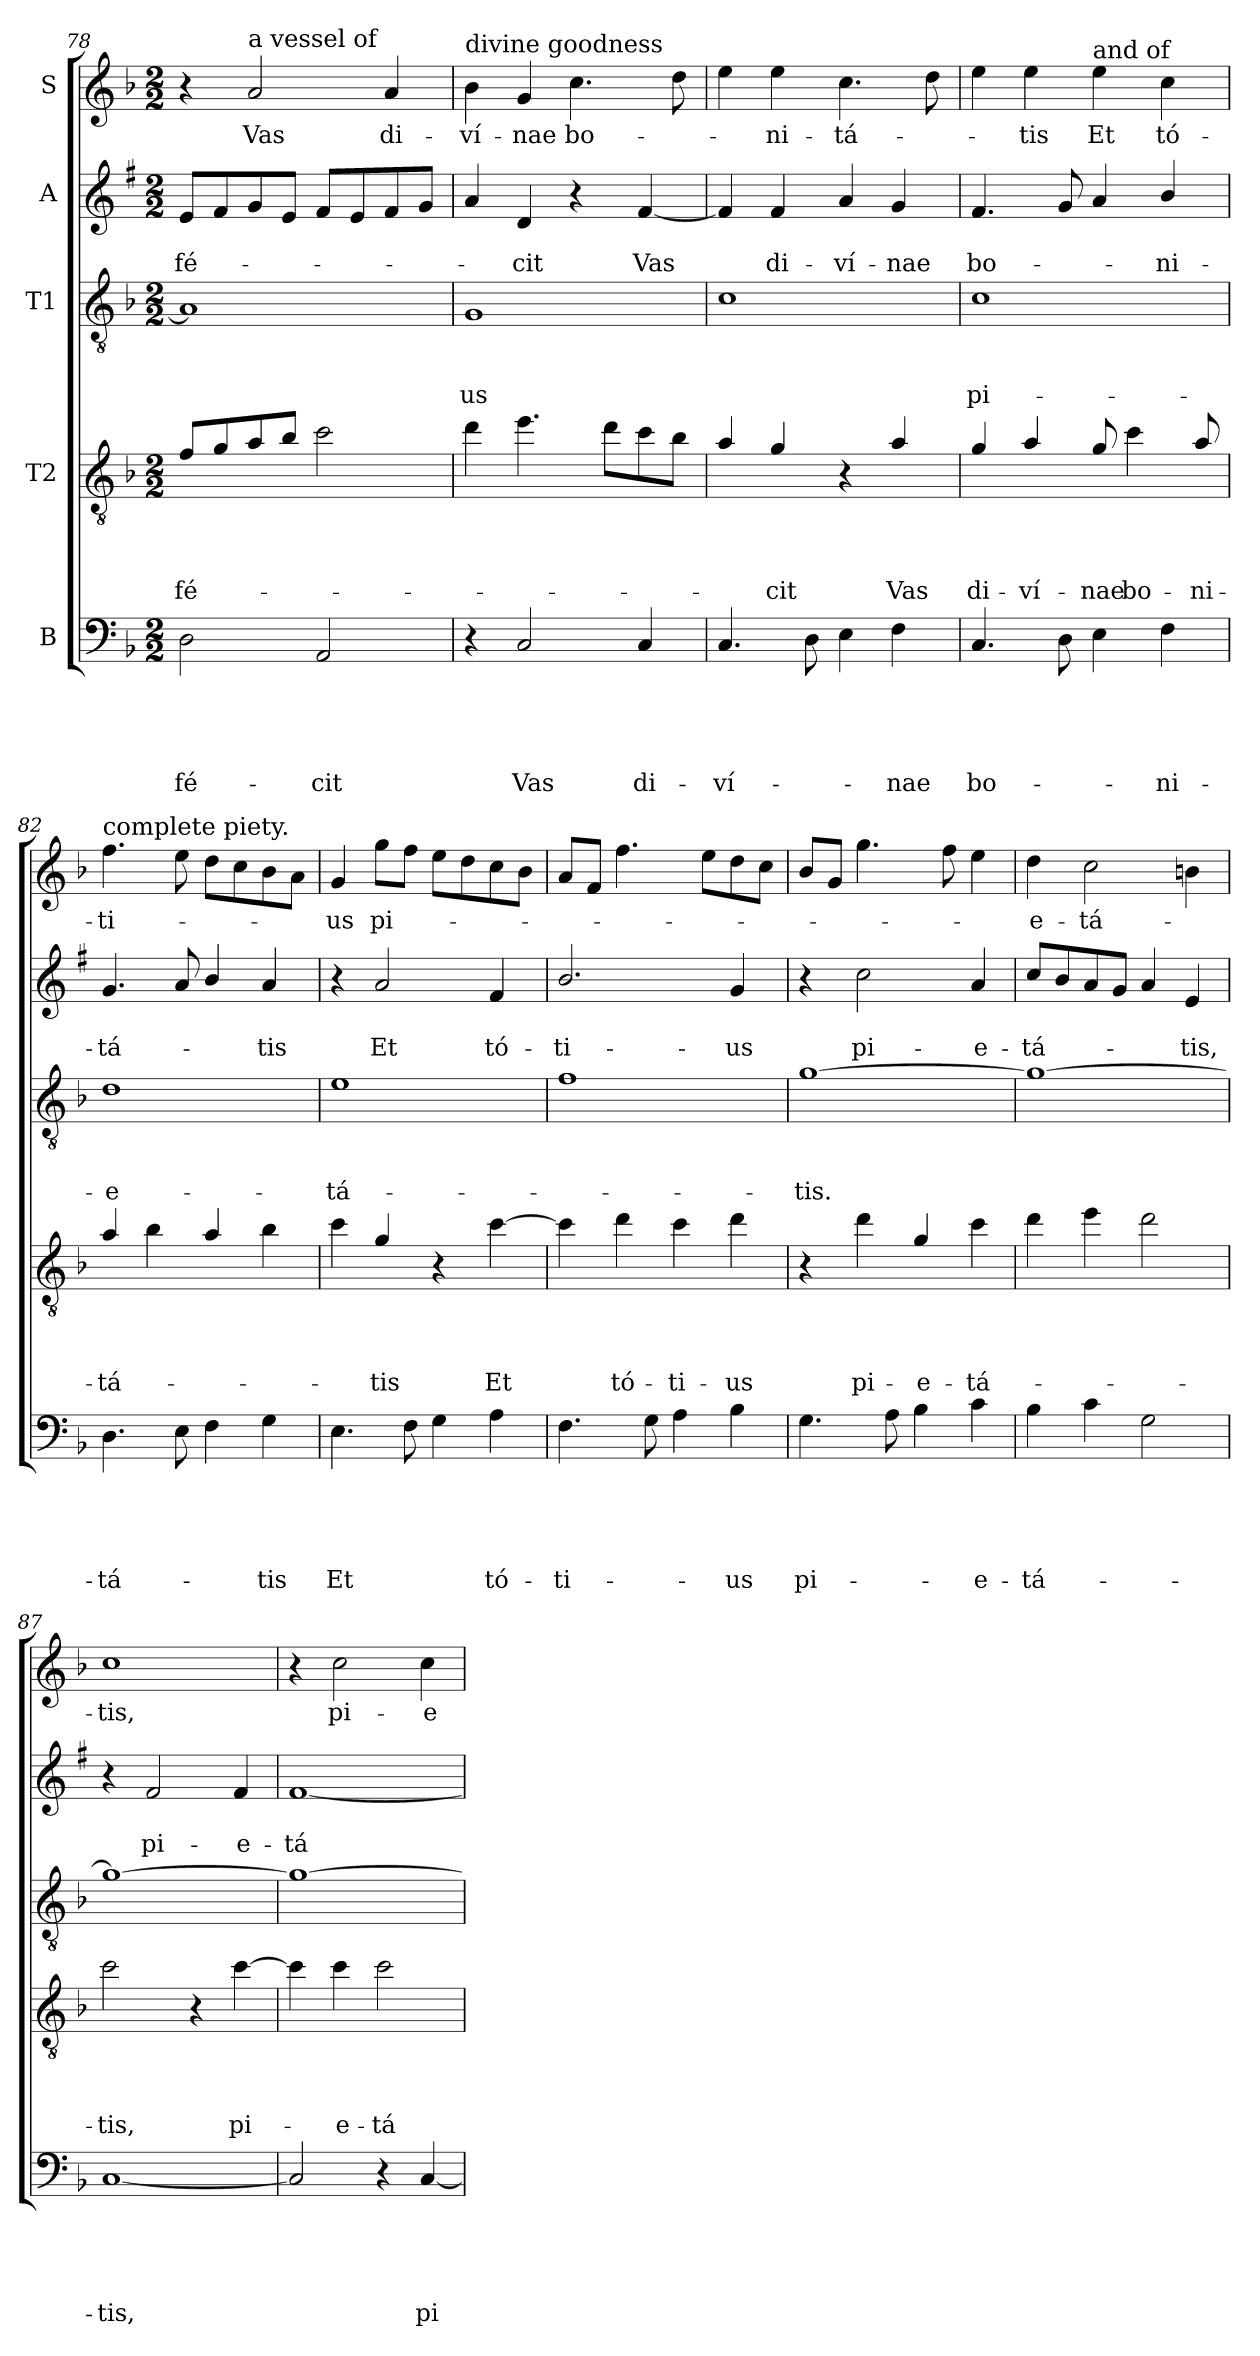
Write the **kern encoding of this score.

**kern	**text	**text	**text	**text	**text	**kern	**text	**text	**text	**text	**kern	**text	**text	**text	**kern	**text	**text	**kern	**text
*part5	*part5	*part5	*part5	*part5	*part5	*part4	*part4	*part4	*part4	*part4	*part3	*part3	*part3	*part3	*part2	*part2	*part2	*part1	*part1
*staff5	*staff5	*staff5	*staff5	*staff5	*staff5	*staff4	*staff4	*staff4	*staff4	*staff4	*staff3	*staff3	*staff3	*staff3	*staff2	*staff2	*staff2	*staff1	*staff1
*I"B	*	*	*	*	*	*I"T2	*	*	*	*	*I"T1	*	*	*	*I"A	*	*	*I"S	*
*clefF4	*	*	*	*	*	*clefGv2	*	*	*	*	*clefGv2	*	*	*	*clefG2	*	*	*clefG2	*
*	*	*	*	*	*	*ITrd8c14	*	*	*	*	*	*	*	*	*ITrd1c2	*	*	*	*
*k[b-]	*	*	*	*	*	*k[b-]	*	*	*	*	*k[b-]	*	*	*	*k[b-]	*	*	*k[b-]	*
*F:	*	*	*	*	*	*F:	*	*	*	*	*F:	*	*	*	*F:	*	*	*F:	*
*M2/2	*	*	*	*	*	*M2/2	*	*	*	*	*M2/2	*	*	*	*M2/2	*	*	*M2/2	*
=78	=78	=78	=78	=78	=78	=78	=78	=78	=78	=78	=78	=78	=78	=78	=78	=78	=78	=78	=78
!	!	!	!	!	!LO:LY:b	!	!	!	!	!LO:LY:b	!	!	!	!	!	!	!LO:LY:b	!	!
2D\	.	.	.	.	fé-	8F/L	.	.	.	fé-	1A]	.	.	.	8d/L	.	fé-	4r	.
.	.	.	.	.	.	8G/	.	.	.	.	.	.	.	.	8e/	.	.	.	.
!	!	!	!	!	!	!	!	!	!	!	!	!	!	!	!	!	!	!LO:TX:a:t=a vessel of	!
!	!	!	!	!	!	!	!	!	!	!	!	!	!	!	!	!	!	!	!LO:LY:b
.	.	.	.	.	.	8A/	.	.	.	.	.	.	.	.	8f/	.	.	2a/	Vas
.	.	.	.	.	.	8B-/J	.	.	.	.	.	.	.	.	8d/J	.	.	.	.
!	!	!	!	!	!LO:LY:b	!	!	!	!	!	!	!	!	!	!	!	!	!	!
2AA/	.	.	.	.	-cit	2c\	.	.	.	.	.	.	.	.	8e/L	.	.	.	.
.	.	.	.	.	.	.	.	.	.	.	.	.	.	.	8d/	.	.	.	.
!	!	!	!	!	!	!	!	!	!	!	!	!	!	!	!	!	!	!	!LO:LY:b
.	.	.	.	.	.	.	.	.	.	.	.	.	.	.	8e/	.	.	4a/	di-
.	.	.	.	.	.	.	.	.	.	.	.	.	.	.	8f/J	.	.	.	.
=79	=79	=79	=79	=79	=79	=79	=79	=79	=79	=79	=79	=79	=79	=79	=79	=79	=79	=79	=79
!	!	!	!	!	!	!	!	!	!	!	!	!	!	!	!	!	!	!LO:TX:a:t=divine goodness	!
!	!	!	!	!	!	!	!	!	!	!	!	!	!	!LO:LY:b	!	!	!	!	!LO:LY:b
4r	.	.	.	.	.	4d\	.	.	.	.	1G	.	.	-us	4g/	.	.	4b-\	-ví-
!	!	!	!	!	!LO:LY:b	!	!	!	!	!	!	!	!	!	!	!	!LO:LY:b	!	!LO:LY:b
2C/	.	.	.	.	Vas	4.e\	.	.	.	.	.	.	.	.	4c/	.	-cit	4g/	-nae
!	!	!	!	!	!	!	!	!	!	!	!	!	!	!	!	!	!	!	!LO:LY:b
.	.	.	.	.	.	.	.	.	.	.	.	.	.	.	4r	.	.	4.cc\	bo-
.	.	.	.	.	.	8d\L	.	.	.	.	.	.	.	.	.	.	.	.	.
!	!	!	!	!	!LO:LY:b	!	!	!	!	!	!	!	!	!	!	!	!LO:LY:b	!	!
4C/	.	.	.	.	di-	8c\	.	.	.	.	.	.	.	.	[4e/	.	Vas	.	.
.	.	.	.	.	.	8B-\J	.	.	.	.	.	.	.	.	.	.	.	8dd\	.
=80	=80	=80	=80	=80	=80	=80	=80	=80	=80	=80	=80	=80	=80	=80	=80	=80	=80	=80	=80
!	!	!	!	!	!LO:LY:b	!	!	!	!	!	!	!	!	!	!	!	!	!	!
4.C/	.	.	.	.	-ví-	4A/	.	.	.	.	1c	.	.	.	4e/]	.	.	4ee\	.
!	!	!	!	!	!	!	!	!	!	!LO:LY:b	!	!	!	!	!	!	!LO:LY:b	!	!LO:LY:b
.	.	.	.	.	.	4G/	.	.	.	-cit	.	.	.	.	4e/	.	di-	4ee\	-ni-
8D\	.	.	.	.	.	.	.	.	.	.	.	.	.	.	.	.	.	.	.
!	!	!	!	!	!	!	!	!	!	!	!	!	!	!	!	!	!LO:LY:b	!	!LO:LY:b
4E\	.	.	.	.	.	4r	.	.	.	.	.	.	.	.	4g/	.	-ví-	4.cc\	-tá-
!	!	!	!	!	!LO:LY:b	!	!	!	!	!LO:LY:b	!	!	!	!	!	!	!LO:LY:b	!	!
4F\	.	.	.	.	-nae	4A/	.	.	.	Vas	.	.	.	.	4f/	.	-nae	.	.
.	.	.	.	.	.	.	.	.	.	.	.	.	.	.	.	.	.	8dd\	.
=81	=81	=81	=81	=81	=81	=81	=81	=81	=81	=81	=81	=81	=81	=81	=81	=81	=81	=81	=81
!	!	!	!	!	!LO:LY:b	!	!	!	!	!LO:LY:b	!	!	!	!LO:LY:b	!	!	!LO:LY:b	!	!
4.C/	.	.	.	.	bo-	4G/	.	.	.	di-	1c	.	.	pi-	4.e/	.	bo-	4ee\	.
!	!	!	!	!	!	!	!	!	!	!LO:LY:b	!	!	!	!	!	!	!	!	!LO:LY:b
.	.	.	.	.	.	4A/	.	.	.	-ví-	.	.	.	.	.	.	.	4ee\	-tis
8D\	.	.	.	.	.	.	.	.	.	.	.	.	.	.	8f/	.	.	.	.
!	!	!	!	!	!	!	!	!	!	!	!	!	!	!	!	!	!	!LO:TX:a:t=and of	!
!	!	!	!	!	!	!	!	!	!	!LO:LY:b	!	!	!	!	!	!	!	!	!LO:LY:b
4E\	.	.	.	.	.	8G/	.	.	.	-nae	.	.	.	.	4g/	.	.	4ee\	Et
!	!	!	!	!	!	!	!	!	!	!LO:LY:b	!	!	!	!	!	!	!	!	!
.	.	.	.	.	.	4c\	.	.	.	bo-	.	.	.	.	.	.	.	.	.
!	!	!	!	!	!LO:LY:b	!	!	!	!	!	!	!	!	!	!	!	!LO:LY:b	!	!LO:LY:b
4F\	.	.	.	.	-ni-	.	.	.	.	.	.	.	.	.	4a/	.	-ni-	4cc\	tó-
!	!	!	!	!	!	!	!	!	!	!LO:LY:b	!	!	!	!	!	!	!	!	!
.	.	.	.	.	.	8A/	.	.	.	-ni-	.	.	.	.	.	.	.	.	.
!!LO:LB:g=z
=82	=82	=82	=82	=82	=82	=82	=82	=82	=82	=82	=82	=82	=82	=82	=82	=82	=82	=82	=82
!	!	!	!	!	!	!	!	!	!	!	!	!	!	!	!	!	!	!LO:TX:a:t=complete piety.	!
!	!	!	!	!	!LO:LY:b	!	!	!	!	!LO:LY:b	!	!	!	!LO:LY:b	!	!	!LO:LY:b	!	!LO:LY:b
4.D\	.	.	.	.	-tá-	4A/	.	.	.	-tá-	1d	.	.	-e-	4.f/	.	-tá-	4.ff\	-ti-
.	.	.	.	.	.	4B-\	.	.	.	.	.	.	.	.	.	.	.	.	.
8E\	.	.	.	.	.	.	.	.	.	.	.	.	.	.	8g/	.	.	8ee\	.
4F\	.	.	.	.	.	4A/	.	.	.	.	.	.	.	.	4a/	.	.	8dd\L	.
.	.	.	.	.	.	.	.	.	.	.	.	.	.	.	.	.	.	8cc\	.
!	!	!	!	!	!LO:LY:b	!	!	!	!	!	!	!	!	!	!	!	!LO:LY:b	!	!
4G\	.	.	.	.	-tis	4B-\	.	.	.	.	.	.	.	.	4g/	.	-tis	8b-\	.
.	.	.	.	.	.	.	.	.	.	.	.	.	.	.	.	.	.	8a\J	.
=83	=83	=83	=83	=83	=83	=83	=83	=83	=83	=83	=83	=83	=83	=83	=83	=83	=83	=83	=83
!	!	!	!	!	!LO:LY:b	!	!	!	!	!	!	!	!	!LO:LY:b	!	!	!	!	!LO:LY:b
4.E\	.	.	.	.	Et	4c\	.	.	.	.	1e	.	.	-tá-	4r	.	.	4g/	-us
!	!	!	!	!	!	!	!	!	!	!LO:LY:b	!	!	!	!	!	!	!LO:LY:b	!	!LO:LY:b
.	.	.	.	.	.	4G/	.	.	.	-tis	.	.	.	.	2g/	.	Et	8gg\L	pi-
8F\	.	.	.	.	.	.	.	.	.	.	.	.	.	.	.	.	.	8ff\J	.
4G\	.	.	.	.	.	4r	.	.	.	.	.	.	.	.	.	.	.	8ee\L	.
.	.	.	.	.	.	.	.	.	.	.	.	.	.	.	.	.	.	8dd\	.
!	!	!	!	!	!LO:LY:b	!	!	!	!	!LO:LY:b	!	!	!	!	!	!	!LO:LY:b	!	!
4A\	.	.	.	.	tó-	[4c\	.	.	.	Et	.	.	.	.	4e/	.	tó-	8cc\	.
.	.	.	.	.	.	.	.	.	.	.	.	.	.	.	.	.	.	8b-\J	.
=84	=84	=84	=84	=84	=84	=84	=84	=84	=84	=84	=84	=84	=84	=84	=84	=84	=84	=84	=84
!	!	!	!	!	!LO:LY:b	!	!	!	!	!	!	!	!	!	!	!	!LO:LY:b	!	!
4.F\	.	.	.	.	-ti-	4c\]	.	.	.	.	1f	.	.	.	2.a/	.	-ti-	8a/L	.
.	.	.	.	.	.	.	.	.	.	.	.	.	.	.	.	.	.	8f/J	.
!	!	!	!	!	!	!	!	!	!	!LO:LY:b	!	!	!	!	!	!	!	!	!
.	.	.	.	.	.	4d\	.	.	.	tó-	.	.	.	.	.	.	.	4.ff\	.
8G\	.	.	.	.	.	.	.	.	.	.	.	.	.	.	.	.	.	.	.
!	!	!	!	!	!	!	!	!	!	!LO:LY:b	!	!	!	!	!	!	!	!	!
4A\	.	.	.	.	.	4c\	.	.	.	-ti-	.	.	.	.	.	.	.	.	.
.	.	.	.	.	.	.	.	.	.	.	.	.	.	.	.	.	.	8ee\L	.
!	!	!	!	!	!LO:LY:b	!	!	!	!	!LO:LY:b	!	!	!	!	!	!	!LO:LY:b	!	!
4B-\	.	.	.	.	-us	4d\	.	.	.	-us	.	.	.	.	4f/	.	-us	8dd\	.
.	.	.	.	.	.	.	.	.	.	.	.	.	.	.	.	.	.	8cc\J	.
=85	=85	=85	=85	=85	=85	=85	=85	=85	=85	=85	=85	=85	=85	=85	=85	=85	=85	=85	=85
!	!	!	!	!	!LO:LY:b	!	!	!	!	!	!	!	!	!LO:LY:b	!	!	!	!	!
4.G\	.	.	.	.	pi-	4r	.	.	.	.	[1g	.	.	-tis.	4r	.	.	8b-/L	.
.	.	.	.	.	.	.	.	.	.	.	.	.	.	.	.	.	.	8g/J	.
!	!	!	!	!	!	!	!	!	!	!LO:LY:b	!	!	!	!	!	!	!LO:LY:b	!	!
.	.	.	.	.	.	4d\	.	.	.	pi-	.	.	.	.	2b-\	.	pi-	4.gg\	.
8A\	.	.	.	.	.	.	.	.	.	.	.	.	.	.	.	.	.	.	.
!	!	!	!	!	!	!	!	!	!	!LO:LY:b	!	!	!	!	!	!	!	!	!
4B-\	.	.	.	.	.	4G/	.	.	.	-e-	.	.	.	.	.	.	.	.	.
.	.	.	.	.	.	.	.	.	.	.	.	.	.	.	.	.	.	8ff\	.
!	!	!	!	!	!LO:LY:b	!	!	!	!	!LO:LY:b	!	!	!	!	!	!	!LO:LY:b	!	!
4c\	.	.	.	.	-e-	4c\	.	.	.	-tá-	.	.	.	.	4g/	.	-e-	4ee\	.
=86	=86	=86	=86	=86	=86	=86	=86	=86	=86	=86	=86	=86	=86	=86	=86	=86	=86	=86	=86
!	!	!	!	!	!LO:LY:b	!	!	!	!	!	!	!	!	!	!	!	!LO:LY:b	!	!LO:LY:b
4B-\	.	.	.	.	-tá-	4d\	.	.	.	.	1g_	.	.	.	8b-/L	.	-tá-	4dd\	-e-
.	.	.	.	.	.	.	.	.	.	.	.	.	.	.	8a/	.	.	.	.
!	!	!	!	!	!	!	!	!	!	!	!	!	!	!	!	!	!	!	!LO:LY:b
4c\	.	.	.	.	.	4e\	.	.	.	.	.	.	.	.	8g/	.	.	2cc\	-tá-
.	.	.	.	.	.	.	.	.	.	.	.	.	.	.	8f/J	.	.	.	.
2G\	.	.	.	.	.	2d\	.	.	.	.	.	.	.	.	4g/	.	.	.	.
!	!	!	!	!	!	!	!	!	!	!	!	!	!	!	!	!	!LO:LY:b	!	!
.	.	.	.	.	.	.	.	.	.	.	.	.	.	.	4d/	.	-tis,	4b\	.
!!LO:PB:g=z
=87	=87	=87	=87	=87	=87	=87	=87	=87	=87	=87	=87	=87	=87	=87	=87	=87	=87	=87	=87
!	!	!	!	!	!LO:LY:b	!	!	!	!	!LO:LY:b	!	!	!	!	!	!	!	!	!LO:LY:b
[1C	.	.	.	.	-tis,	2c\	.	.	.	-tis,	1g_	.	.	.	4r	.	.	1cc	-tis,
!	!	!	!	!	!	!	!	!	!	!	!	!	!	!	!	!	!LO:LY:b	!	!
.	.	.	.	.	.	.	.	.	.	.	.	.	.	.	2e/	.	pi-	.	.
.	.	.	.	.	.	4r	.	.	.	.	.	.	.	.	.	.	.	.	.
!	!	!	!	!	!	!	!	!	!	!LO:LY:b	!	!	!	!	!	!	!LO:LY:b	!	!
.	.	.	.	.	.	[4c\	.	.	.	pi-	.	.	.	.	4e/	.	-e-	.	.
=88	=88	=88	=88	=88	=88	=88	=88	=88	=88	=88	=88	=88	=88	=88	=88	=88	=88	=88	=88
!	!	!	!	!	!	!	!	!	!	!	!	!	!	!	!	!	!LO:LY:b	!	!
2C/]	.	.	.	.	.	4c\]	.	.	.	.	1g_	.	.	.	[1e	.	-tá-	4r	.
!	!	!	!	!	!	!	!	!	!	!LO:LY:b	!	!	!	!	!	!	!	!	!LO:LY:b
.	.	.	.	.	.	4c\	.	.	.	-e-	.	.	.	.	.	.	.	2cc\	pi-
!	!	!	!	!	!	!	!	!	!	!LO:LY:b	!	!	!	!	!	!	!	!	!
4r	.	.	.	.	.	2c\	.	.	.	-tá-	.	.	.	.	.	.	.	.	.
!	!	!	!	!	!LO:LY:b	!	!	!	!	!	!	!	!	!	!	!	!	!	!LO:LY:b
[4C/	.	.	.	.	pi-	.	.	.	.	.	.	.	.	.	.	.	.	4cc\	-e-
=	=	=	=	=	=	=	=	=	=	=	=	=	=	=	=	=	=	=	=
*-	*-	*-	*-	*-	*-	*-	*-	*-	*-	*-	*-	*-	*-	*-	*-	*-	*-	*-	*-
